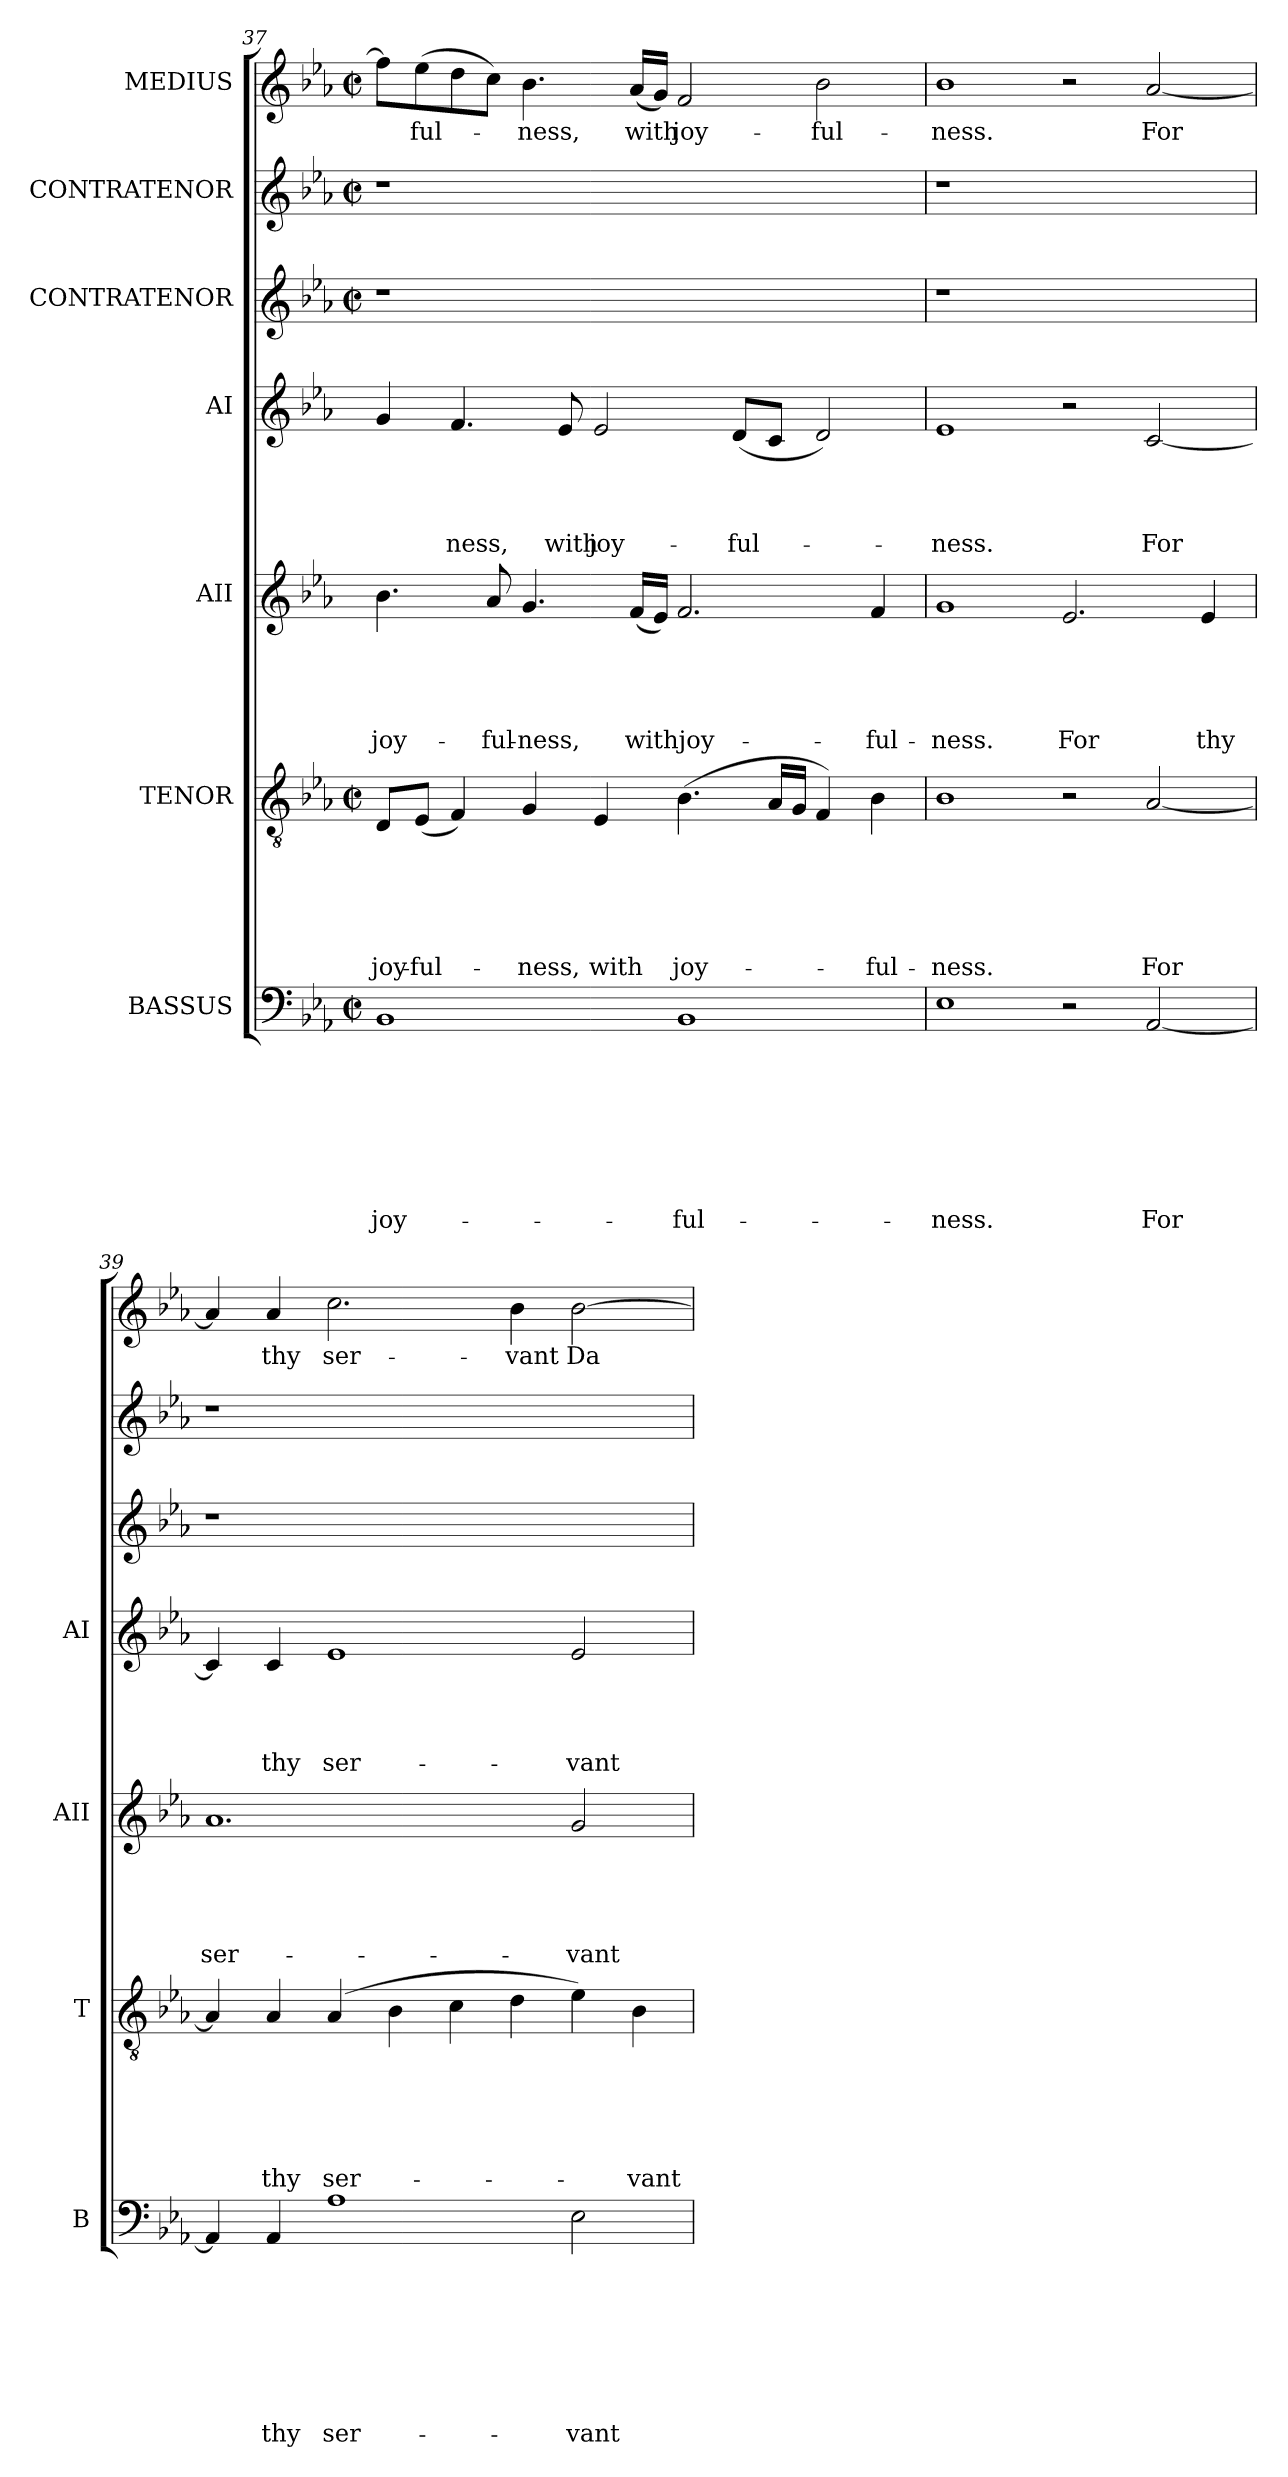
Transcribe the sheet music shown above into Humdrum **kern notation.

**kern	**text	**text	**text	**text	**text	**text	**text	**text	**kern	**text	**text	**text	**text	**text	**text	**kern	**text	**text	**text	**text	**text	**kern	**text	**text	**text	**text	**kern	**kern	**kern	**text
*part7	*part7	*part7	*part7	*part7	*part7	*part7	*part7	*part7	*part6	*part6	*part6	*part6	*part6	*part6	*part6	*part5	*part5	*part5	*part5	*part5	*part5	*part4	*part4	*part4	*part4	*part4	*part3	*part2	*part1	*part1
*staff7	*staff7	*staff7	*staff7	*staff7	*staff7	*staff7	*staff7	*staff7	*staff6	*staff6	*staff6	*staff6	*staff6	*staff6	*staff6	*staff5	*staff5	*staff5	*staff5	*staff5	*staff5	*staff4	*staff4	*staff4	*staff4	*staff4	*staff3	*staff2	*staff1	*staff1
*I"BASSUS	*	*	*	*	*	*	*	*	*I"TENOR	*	*	*	*	*	*	*I"AII	*	*	*	*	*	*I"AI	*	*	*	*	*I"CONTRATENOR	*I"CONTRATENOR	*I"MEDIUS	*
*I'B	*	*	*	*	*	*	*	*	*I'T	*	*	*	*	*	*	*I'AII	*	*	*	*	*	*I'AI	*	*	*	*	*	*	*	*
*clefF4	*	*	*	*	*	*	*	*	*clefGv2	*	*	*	*	*	*	*clefG2	*	*	*	*	*	*clefG2	*	*	*	*	*clefG2	*clefG2	*clefG2	*
*k[b-e-a-]	*	*	*	*	*	*	*	*	*k[b-e-a-]	*	*	*	*	*	*	*k[b-e-a-]	*	*	*	*	*	*k[b-e-a-]	*	*	*	*	*k[b-e-a-]	*k[b-e-a-]	*k[b-e-a-]	*
*E-:	*	*	*	*	*	*	*	*	*E-:	*	*	*	*	*	*	*E-:	*	*	*	*	*	*E-:	*	*	*	*	*E-:	*E-:	*E-:	*
*M2/2	*	*	*	*	*	*	*	*	*M2/2	*	*	*	*	*	*	*	*	*	*	*	*	*	*	*	*	*	*M2/2	*M2/2	*M2/2	*
*met(c|)	*	*	*	*	*	*	*	*	*met(c|)	*	*	*	*	*	*	*	*	*	*	*	*	*	*	*	*	*	*met(c|)	*met(c|)	*met(c|)	*
=37	=37	=37	=37	=37	=37	=37	=37	=37	=37	=37	=37	=37	=37	=37	=37	=37	=37	=37	=37	=37	=37	=37	=37	=37	=37	=37	=37	=37	=37	=37
!	!	!	!	!	!	!	!	!LO:LY:b	!	!	!	!	!	!	!LO:LY:b	!	!	!	!	!	!LO:LY:b	!	!	!	!	!	!	!	!	!
1BB-	.	.	.	.	.	.	.	joy-	8D/L	.	.	.	.	.	joy-	4.b-\	.	.	.	.	joy-	4g/	.	.	.	.	1r	1r	8ff\L]	.
!	!	!	!	!	!	!	!	!	!	!	!	!	!	!	!LO:LY:b:rj	!	!	!	!	!	!	!	!	!	!	!	!	!	!	!LO:LY:b
.	.	.	.	.	.	.	.	.	(<8E-/J	.	.	.	.	.	-ful-	.	.	.	.	.	.	.	.	.	.	.	.	.	(>8ee-\	-ful-
!	!	!	!	!	!	!	!	!	!	!	!	!	!	!	!	!	!	!	!	!	!	!	!	!	!	!LO:LY:b	!	!	!	!
.	.	.	.	.	.	.	.	.	4F/)	.	.	.	.	.	.	.	.	.	.	.	.	4.f/	.	.	.	-ness,	.	.	8dd\	.
!	!	!	!	!	!	!	!	!	!	!	!	!	!	!	!	!	!	!	!	!	!LO:LY:b	!	!	!	!	!	!	!	!	!
.	.	.	.	.	.	.	.	.	.	.	.	.	.	.	.	8a-/	.	.	.	.	-ful-	.	.	.	.	.	.	.	8cc\J)	.
!	!	!	!	!	!	!	!	!	!	!	!	!	!	!	!LO:LY:b	!	!	!	!	!	!LO:LY:b	!	!	!	!	!	!	!	!	!LO:LY:b
.	.	.	.	.	.	.	.	.	4G/	.	.	.	.	.	-ness,	4.g/	.	.	.	.	-ness,	.	.	.	.	.	.	.	4.b-\	-ness,
!	!	!	!	!	!	!	!	!	!	!	!	!	!	!	!	!	!	!	!	!	!	!	!	!	!	!LO:LY:b	!	!	!	!
.	.	.	.	.	.	.	.	.	.	.	.	.	.	.	.	.	.	.	.	.	.	8e-/	.	.	.	with	.	.	.	.
!	!	!	!	!	!	!	!	!	!	!	!	!	!	!	!LO:LY:b	!	!	!	!	!	!	!	!	!	!	!LO:LY:b	!	!	!	!
.	.	.	.	.	.	.	.	.	4E-/	.	.	.	.	.	with	.	.	.	.	.	.	2e-/	.	.	.	joy-	.	.	.	.
!	!	!	!	!	!	!	!	!	!	!	!	!	!	!	!	!	!	!	!	!	!LO:LY:b	!	!	!	!	!	!	!	!	!LO:LY:b
.	.	.	.	.	.	.	.	.	.	.	.	.	.	.	.	(<16f/LL	.	.	.	.	withjoy-	.	.	.	.	.	.	.	(<16a-/LL	with
.	.	.	.	.	.	.	.	.	.	.	.	.	.	.	.	16e-/JJ)	.	.	.	.	.	.	.	.	.	.	.	.	16g/JJ)	.
!	!	!	!	!	!	!	!	!LO:LY:b	!	!	!	!	!	!	!LO:LY:b	!	!	!	!	!	!	!	!	!	!	!	!	!	!	!LO:LY:b
1BB-	.	.	.	.	.	.	.	-ful-	(>4.B-\	.	.	.	.	.	joy-	2.f/	.	.	.	.	.	.	.	.	.	.	1ryy	1ryy	2f/	joy-
!	!	!	!	!	!	!	!	!	!	!	!	!	!	!	!	!	!	!	!	!	!	!	!	!	!	!LO:LY:b	!	!	!	!
.	.	.	.	.	.	.	.	.	.	.	.	.	.	.	.	.	.	.	.	.	.	(<8d/L	.	.	.	-ful-	.	.	.	.
.	.	.	.	.	.	.	.	.	16A-/LL	.	.	.	.	.	.	.	.	.	.	.	.	8c/J	.	.	.	.	.	.	.	.
.	.	.	.	.	.	.	.	.	16G/JJ	.	.	.	.	.	.	.	.	.	.	.	.	.	.	.	.	.	.	.	.	.
!	!	!	!	!	!	!	!	!	!	!	!	!	!	!	!	!	!	!	!	!	!	!	!	!	!	!	!	!	!	!LO:LY:b
.	.	.	.	.	.	.	.	.	4F/)	.	.	.	.	.	.	.	.	.	.	.	.	2d/)	.	.	.	.	.	.	2b-\	-ful-
!	!	!	!	!	!	!	!	!	!	!	!	!	!	!	!LO:LY:b	!	!	!	!	!	!LO:LY:b	!	!	!	!	!	!	!	!	!
.	.	.	.	.	.	.	.	.	4B-\	.	.	.	.	.	-ful-	4f/	.	.	.	.	-ful-	.	.	.	.	.	.	.	.	.
!!LO:LB:g=z
=38	=38	=38	=38	=38	=38	=38	=38	=38	=38	=38	=38	=38	=38	=38	=38	=38	=38	=38	=38	=38	=38	=38	=38	=38	=38	=38	=38	=38	=38	=38
!	!	!	!	!	!	!	!	!LO:LY:b	!	!	!	!	!	!	!LO:LY:b	!	!	!	!	!	!LO:LY:b	!	!	!	!	!LO:LY:b	!	!	!	!LO:LY:b
1E-	.	.	.	.	.	.	.	-ness.	1B-	.	.	.	.	.	-ness.	1g	.	.	.	.	-ness.	1e-	.	.	.	-ness.	1r	1r	1b-	-ness.
!	!	!	!	!	!	!	!	!	!	!	!	!	!	!	!	!	!	!	!	!	!LO:LY:b	!	!	!	!	!	!	!	!	!
2r	.	.	.	.	.	.	.	.	2r	.	.	.	.	.	.	2.e-/	.	.	.	.	For	2r	.	.	.	.	1ryy	1ryy	2r	.
!	!	!	!	!	!	!	!	!LO:LY:b	!	!	!	!	!	!	!LO:LY:b	!	!	!	!	!	!	!	!	!	!	!LO:LY:b	!	!	!	!LO:LY:b
[<2AA-/	.	.	.	.	.	.	.	For	[<2A-/	.	.	.	.	.	For	.	.	.	.	.	.	[<2c/	.	.	.	For	.	.	[<2a-/	For
!	!	!	!	!	!	!	!	!	!	!	!	!	!	!	!	!	!	!	!	!	!LO:LY:b	!	!	!	!	!	!	!	!	!
.	.	.	.	.	.	.	.	.	.	.	.	.	.	.	.	4e-/	.	.	.	.	thy	.	.	.	.	.	.	.	.	.
=39	=39	=39	=39	=39	=39	=39	=39	=39	=39	=39	=39	=39	=39	=39	=39	=39	=39	=39	=39	=39	=39	=39	=39	=39	=39	=39	=39	=39	=39	=39
!	!	!	!	!	!	!	!	!	!	!	!	!	!	!	!	!	!	!	!	!	!LO:LY:b	!	!	!	!	!	!	!	!	!
4AA-/]	.	.	.	.	.	.	.	.	4A-/]	.	.	.	.	.	.	1.a-	.	.	.	.	ser-	4c/]	.	.	.	.	1r	1r	4a-/]	.
!	!	!	!	!	!	!	!	!LO:LY:b	!	!	!	!	!	!	!LO:LY:b	!	!	!	!	!	!	!	!	!	!	!LO:LY:b	!	!	!	!LO:LY:b
4AA-/	.	.	.	.	.	.	.	thy	4A-/	.	.	.	.	.	thy	.	.	.	.	.	.	4c/	.	.	.	thy	.	.	4a-/	thy
!	!	!	!	!	!	!	!	!LO:LY:b	!	!	!	!	!	!	!LO:LY:b	!	!	!	!	!	!	!	!	!	!	!LO:LY:b	!	!	!	!LO:LY:b
1A-	.	.	.	.	.	.	.	ser-	(4A-/	.	.	.	.	.	ser-	.	.	.	.	.	.	1e-	.	.	.	ser-	.	.	2.cc\	ser-
.	.	.	.	.	.	.	.	.	4B-\	.	.	.	.	.	.	.	.	.	.	.	.	.	.	.	.	.	.	.	.	.
.	.	.	.	.	.	.	.	.	4c\	.	.	.	.	.	.	.	.	.	.	.	.	.	.	.	.	.	1ryy	1ryy	.	.
!	!	!	!	!	!	!	!	!	!	!	!	!	!	!	!	!	!	!	!	!	!	!	!	!	!	!	!	!	!	!LO:LY:b
.	.	.	.	.	.	.	.	.	4d\	.	.	.	.	.	.	.	.	.	.	.	.	.	.	.	.	.	.	.	4b-\	-vant
!	!	!	!	!	!	!	!	!LO:LY:b	!	!	!	!	!	!	!	!	!	!	!	!	!LO:LY:b	!	!	!	!	!LO:LY:b	!	!	!	!LO:LY:b
2E-\	.	.	.	.	.	.	.	-vant	4e-\)	.	.	.	.	.	.	2g/	.	.	.	.	-vant	2e-/	.	.	.	-vant	.	.	[>2b-\	Da-
!	!	!	!	!	!	!	!	!	!	!	!	!	!	!	!LO:LY:b	!	!	!	!	!	!	!	!	!	!	!	!	!	!	!
.	.	.	.	.	.	.	.	.	4B-\	.	.	.	.	.	-vant	.	.	.	.	.	.	.	.	.	.	.	.	.	.	.
=	=	=	=	=	=	=	=	=	=	=	=	=	=	=	=	=	=	=	=	=	=	=	=	=	=	=	=	=	=	=
*-	*-	*-	*-	*-	*-	*-	*-	*-	*-	*-	*-	*-	*-	*-	*-	*-	*-	*-	*-	*-	*-	*-	*-	*-	*-	*-	*-	*-	*-	*-
